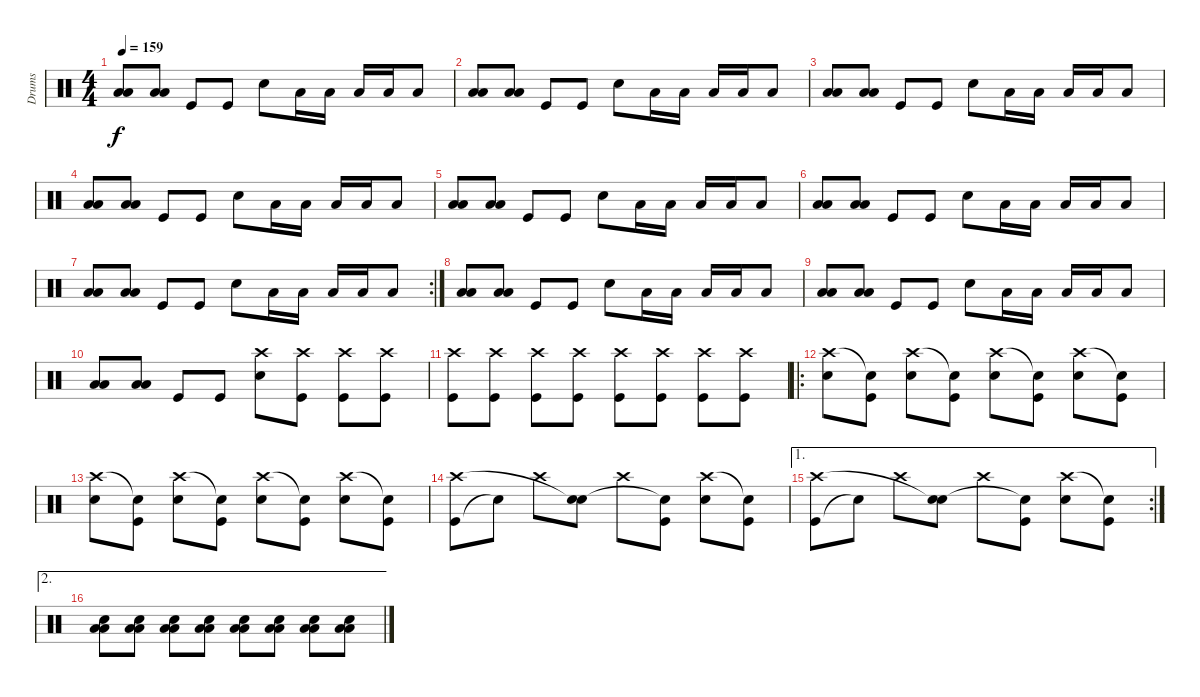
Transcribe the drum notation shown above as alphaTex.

\track ("Drums" "Drums") {instrument percussion}
\staff {score}
\articulation defaults
\ts (4 4)
\tempo 159
\clef neutral
\ks c
("Low Floor Tom (hit)" "Low Tom (hit)").8{dy f} ("Low Floor Tom (hit)" "Low Tom (hit)").8 "Kick (hit)".8 "Kick (hit)".8 "Snare (hit) 2".8 "Low Tom (hit)".16 "Low Tom (hit)".16 "Low Floor Tom (hit)".16 "Low Floor Tom (hit)".16 "Low Floor Tom (hit)".8 |
("Low Floor Tom (hit)" "Low Tom (hit)").8 ("Low Floor Tom (hit)" "Low Tom (hit)").8 "Kick (hit)".8 "Kick (hit)".8 "Snare (hit) 2".8 "Low Tom (hit)".16 "Low Tom (hit)".16 "Low Floor Tom (hit)".16 "Low Floor Tom (hit)".16 "Low Floor Tom (hit)".8 |
("Low Floor Tom (hit)" "Low Tom (hit)").8 ("Low Floor Tom (hit)" "Low Tom (hit)").8 "Kick (hit)".8 "Kick (hit)".8 "Snare (hit) 2".8 "Low Tom (hit)".16 "Low Tom (hit)".16 "Low Floor Tom (hit)".16 "Low Floor Tom (hit)".16 "Low Floor Tom (hit)".8 |
("Low Floor Tom (hit)" "Low Tom (hit)").8 ("Low Floor Tom (hit)" "Low Tom (hit)").8 "Kick (hit)".8 "Kick (hit)".8 "Snare (hit) 2".8 "Low Tom (hit)".16 "Low Tom (hit)".16 "Low Floor Tom (hit)".16 "Low Floor Tom (hit)".16 "Low Floor Tom (hit)".8 |
("Low Floor Tom (hit)" "Low Tom (hit)").8 ("Low Floor Tom (hit)" "Low Tom (hit)").8 "Kick (hit)".8 "Kick (hit)".8 "Snare (hit) 2".8 "Low Tom (hit)".16 "Low Tom (hit)".16 "Low Floor Tom (hit)".16 "Low Floor Tom (hit)".16 "Low Floor Tom (hit)".8 |
("Low Floor Tom (hit)" "Low Tom (hit)").8 ("Low Floor Tom (hit)" "Low Tom (hit)").8 "Kick (hit)".8 "Kick (hit)".8 "Snare (hit) 2".8 "Low Tom (hit)".16 "Low Tom (hit)".16 "Low Floor Tom (hit)".16 "Low Floor Tom (hit)".16 "Low Floor Tom (hit)".8 |
\rc 2
("Low Floor Tom (hit)" "Low Tom (hit)").8 ("Low Floor Tom (hit)" "Low Tom (hit)").8 "Kick (hit)".8 "Kick (hit)".8 "Snare (hit) 2".8 "Low Tom (hit)".16 "Low Tom (hit)".16 "Low Floor Tom (hit)".16 "Low Floor Tom (hit)".16 "Low Floor Tom (hit)".8 |
("Low Floor Tom (hit)" "Low Tom (hit)").8 ("Low Floor Tom (hit)" "Low Tom (hit)").8 "Kick (hit)".8 "Kick (hit)".8 "Snare (hit) 2".8 "Low Tom (hit)".16 "Low Tom (hit)".16 "Low Floor Tom (hit)".16 "Low Floor Tom (hit)".16 "Low Floor Tom (hit)".8 |
("Low Floor Tom (hit)" "Low Tom (hit)").8 ("Low Floor Tom (hit)" "Low Tom (hit)").8 "Kick (hit)".8 "Kick (hit)".8 "Snare (hit) 2".8 "Low Tom (hit)".16 "Low Tom (hit)".16 "Low Floor Tom (hit)".16 "Low Floor Tom (hit)".16 "Low Floor Tom (hit)".8 |
("Low Floor Tom (hit)" "Low Tom (hit)").8 ("Low Floor Tom (hit)" "Low Tom (hit)").8 "Kick (hit)".8 "Kick (hit)".8 ("Snare (hit) 2" "Crash high (hit)").8 ("Kick (hit)" "Crash high (hit)").8 ("Kick (hit)" "Crash high (hit)").8 ("Kick (hit)" "Crash high (hit)").8 |
("Kick (hit)" "Crash high (hit)").8 ("Kick (hit)" "Crash high (hit)").8 ("Kick (hit)" "Crash high (hit)").8 ("Kick (hit)" "Crash high (hit)").8 ("Kick (hit)" "Crash high (hit)").8 ("Kick (hit)" "Crash high (hit)").8 ("Kick (hit)" "Crash high (hit)").8 ("Kick (hit)" "Crash high (hit)").8 |
\ro
("Crash high (hit)" "Snare (hit) 2").8 ("Snare (hit)"{t} "Kick (hit)").8 ("Crash high (hit)" "Snare (hit) 2").8 ("Snare (hit)"{t} "Kick (hit)").8 ("Crash high (hit)" "Snare (hit) 2").8 ("Snare (hit)"{t} "Kick (hit)").8 ("Crash high (hit)" "Snare (hit) 2").8 ("Snare (hit)"{t} "Kick (hit)").8 |
("Crash high (hit)" "Snare (hit) 2").8 ("Snare (hit)"{t} "Kick (hit)").8 ("Crash high (hit)" "Snare (hit) 2").8 ("Snare (hit)"{t} "Kick (hit)").8 ("Crash high (hit)" "Snare (hit) 2").8 ("Snare (hit)"{t} "Kick (hit)").8 ("Crash high (hit)" "Snare (hit) 2").8 ("Snare (hit)"{t} "Kick (hit)").8 |
("Kick (hit)" "Crash high (hit)").8 "Snare (hit)"{t}.8 "Crash high (hit)".8 ("Snare (hit) 2" "Snare (hit)"{t}).8 "Crash high (hit)".8 ("Kick (hit)" "Snare (hit)"{t}).8 ("Snare (hit) 2" "Crash high (hit)").8 ("Kick (hit)" "Snare (hit)"{t}).8 |
\ae 1
\rc 2
("Kick (hit)" "Crash high (hit)").8 "Snare (hit)"{t}.8 "Crash high (hit)".8 ("Snare (hit) 2" "Snare (hit)"{t}).8 "Crash high (hit)".8 ("Kick (hit)" "Snare (hit)"{t}).8 ("Snare (hit) 2" "Crash high (hit)").8 ("Kick (hit)" "Snare (hit)"{t}).8 |
\ae 2
("Snare (hit) 2" "Low Tom (hit)" "Low Floor Tom (hit)").8 ("Snare (hit) 2" "Low Tom (hit)" "Low Floor Tom (hit)").8 ("Snare (hit) 2" "Low Tom (hit)" "Low Floor Tom (hit)").8 ("Snare (hit) 2" "Low Tom (hit)" "Low Floor Tom (hit)").8 ("Snare (hit) 2" "Low Tom (hit)" "Low Floor Tom (hit)").8 ("Snare (hit) 2" "Low Tom (hit)" "Low Floor Tom (hit)").8 ("Snare (hit) 2" "Low Tom (hit)" "Low Floor Tom (hit)").8 ("Snare (hit) 2" "Low Tom (hit)" "Low Floor Tom (hit)").8
